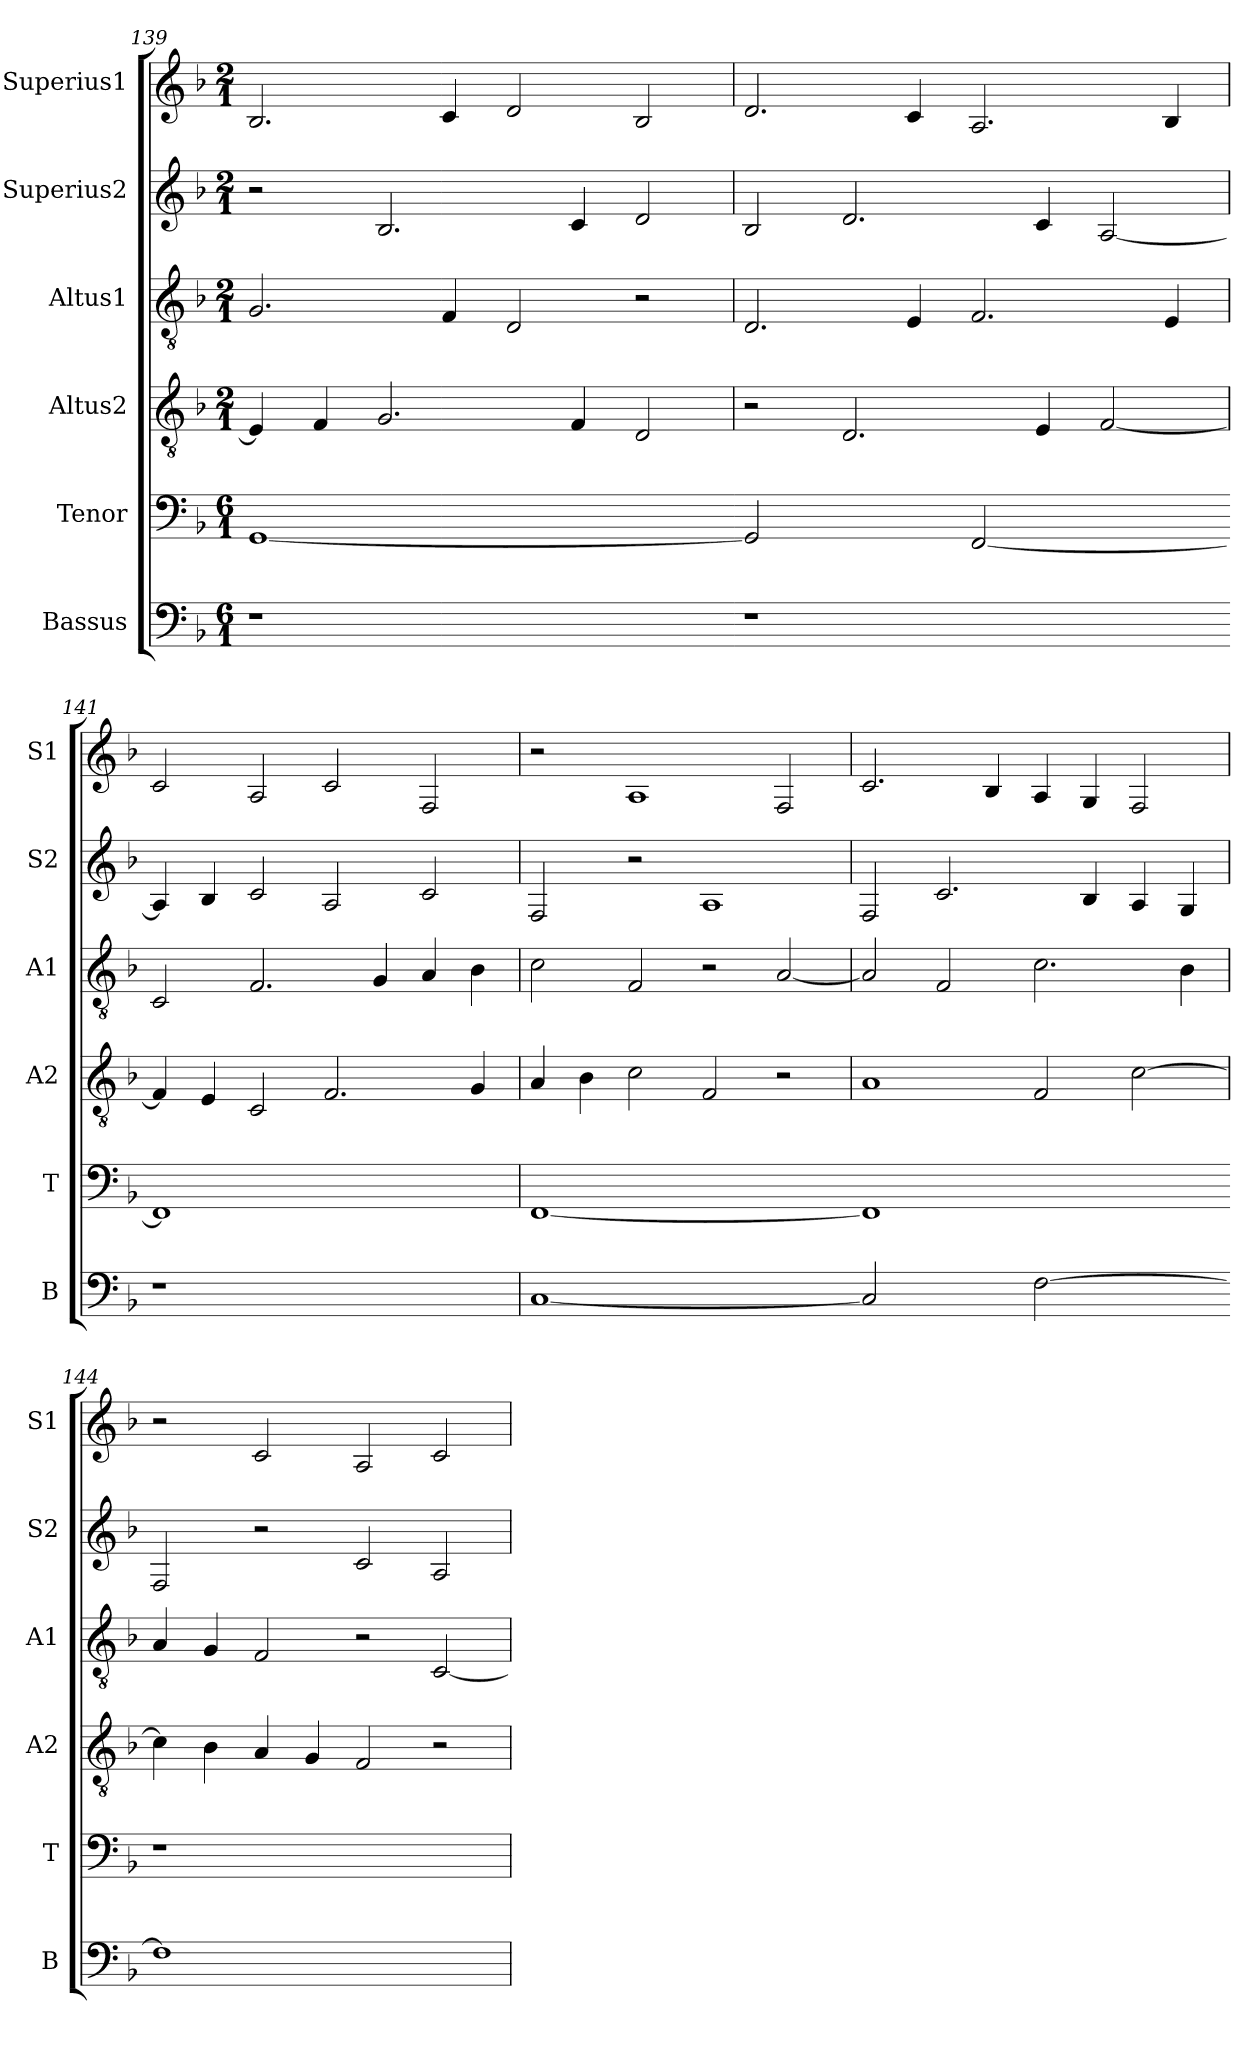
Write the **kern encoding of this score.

**kern	**kern	**kern	**kern	**kern	**kern
*part6	*part5	*part4	*part3	*part2	*part1
*staff6	*staff5	*staff4	*staff3	*staff2	*staff1
*I"Bassus	*I"Tenor	*I"Altus2	*I"Altus1	*I"Superius2	*I"Superius1
*I'B	*I'T	*I'A2	*I'A1	*I'S2	*I'S1
*clefF4	*clefF4	*clefGv2	*clefGv2	*clefG2	*clefG2
*k[b-]	*k[b-]	*k[b-]	*k[b-]	*k[b-]	*k[b-]
*M6/1	*M6/1	*M2/1	*M2/1	*M2/1	*M2/1
=139	=139	=139	=139	=139	=139
!LO:N:vis=1	!LO:N:vis=1	!	!	!	!
0r	[0GG	4E/]	2.G/	2r	2.B-/
.	.	4F/	.	.	.
.	.	2.G/	.	2.B-/	.
.	.	.	4F/	.	4c/
.	.	.	2D/	.	2d/
.	.	4F/	.	4c/	.
.	.	2D/	2r	2d/	2B-/
=140-	=140-	=140	=140	=140	=140
!LO:N:vis=1	!LO:N:vis=2	!	!	!	!
0r	1GG]	2r	2.D/	2B-/	2.d/
.	.	2.D/	.	2.d/	.
.	.	.	4E/	.	4c/
!	!LO:N:vis=2	!	!	!	!
.	[1FF	.	2.F/	.	2.A/
.	.	4E/	.	4c/	.
.	.	[2F/	.	[2A/	.
.	.	.	4E/	.	4B-/
=141-	=141-	=141	=141	=141	=141
!LO:N:vis=1	!LO:N:vis=1	!	!	!	!
0r	0FF]	4F/]	2C/	4A/]	2c/
.	.	4E/	.	4B-/	.
.	.	2C/	2.F/	2c/	2A/
.	.	2.F/	.	2A/	2c/
.	.	.	4G/	.	.
.	.	.	4A/	2c/	2F/
.	.	4G/	4B-\	.	.
=142	=142	=142	=142	=142	=142
!LO:N:vis=1	!LO:N:vis=1	!	!	!	!
[0C	[0FF	4A/	2c\	2F/	2r
.	.	4B-\	.	.	.
.	.	2c\	2F/	2r	1A
.	.	2F/	2r	1A	.
.	.	2r	[2A/	.	2F/
=143-	=143-	=143	=143	=143	=143
!LO:N:vis=2	!LO:N:vis=1	!	!	!	!
1C]	0FF]	1A	2A/]	2F/	2.c/
.	.	.	2F/	2.c/	.
.	.	.	.	.	4B-/
!LO:N:vis=2	!	!	!	!	!
[1F	.	2F/	2.c\	.	4A/
.	.	.	.	4B-/	4G/
.	.	[2c\	.	4A/	2F/
.	.	.	4B-\	4G/	.
=144-	=144-	=144	=144	=144	=144
!LO:N:vis=1	!LO:N:vis=1	!	!	!	!
0F]	0r	4c\]	4A/	2F/	2r
.	.	4B-\	4G/	.	.
.	.	4A/	2F/	2r	2c/
.	.	4G/	.	.	.
.	.	2F/	2r	2c/	2A/
.	.	2r	[2C/	2A/	2c/
=	=	=	=	=	=
*-	*-	*-	*-	*-	*-
